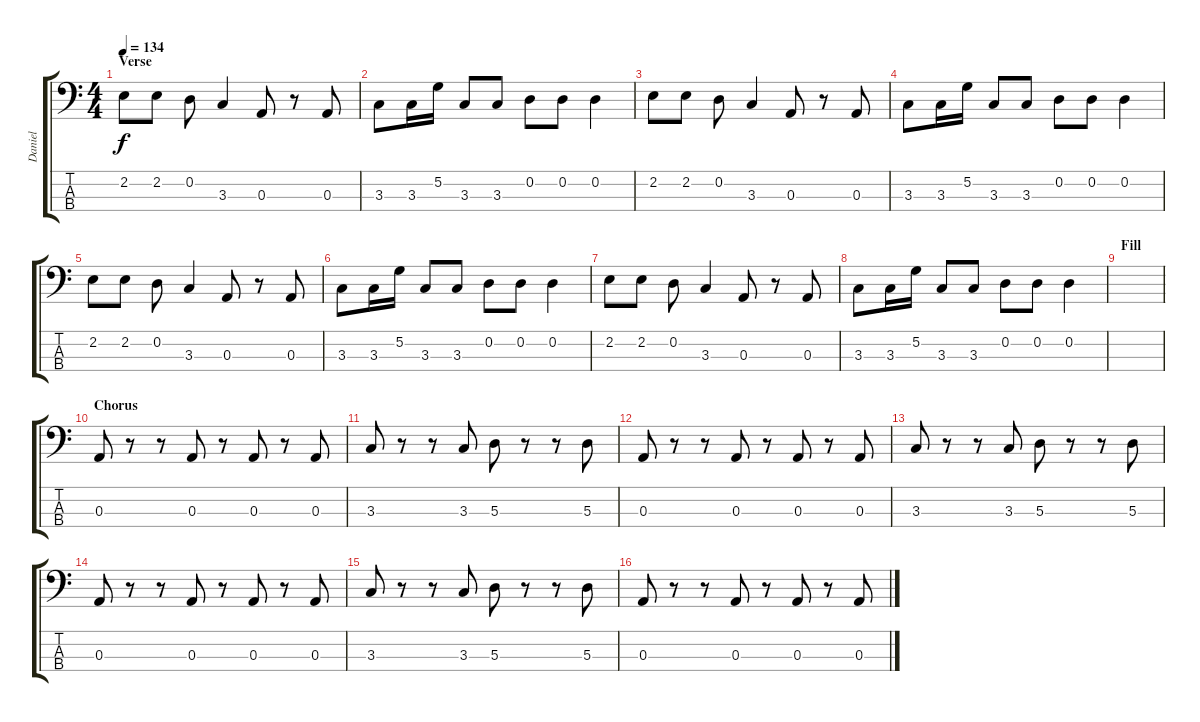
\track ("Daniel" "Daniel") {instrument slapbass2}
\staff {score tabs}
\tuning (G2 D2 A1 E1) {hide}
\ts (4 4)
\section ("" "Verse")
\tempo 134
\clef f4
\ks c
2.2.8{dy f} 2.2.8 0.2.8 3.3.4 0.3.8 r.8 0.3.8 |
3.3.8 3.3.16 5.2.16 3.3.8 3.3.8 0.2.8 0.2.8 0.2.4 |
2.2.8 2.2.8 0.2.8 3.3.4 0.3.8 r.8 0.3.8 |
3.3.8 3.3.16 5.2.16 3.3.8 3.3.8 0.2.8 0.2.8 0.2.4 |
2.2.8 2.2.8 0.2.8 3.3.4 0.3.8 r.8 0.3.8 |
3.3.8 3.3.16 5.2.16 3.3.8 3.3.8 0.2.8 0.2.8 0.2.4 |
2.2.8 2.2.8 0.2.8 3.3.4 0.3.8 r.8 0.3.8 |
3.3.8 3.3.16 5.2.16 3.3.8 3.3.8 0.2.8 0.2.8 0.2.4 |
\section ("" "Fill")
|
\section ("" "Chorus")
0.3.8 r.8 r.8 0.3.8 r.8 0.3.8 r.8 0.3.8 |
3.3.8 r.8 r.8 3.3.8 5.3.8 r.8 r.8 5.3.8 |
0.3.8 r.8 r.8 0.3.8 r.8 0.3.8 r.8 0.3.8 |
3.3.8 r.8 r.8 3.3.8 5.3.8 r.8 r.8 5.3.8 |
0.3.8 r.8 r.8 0.3.8 r.8 0.3.8 r.8 0.3.8 |
3.3.8 r.8 r.8 3.3.8 5.3.8 r.8 r.8 5.3.8 |
0.3.8 r.8 r.8 0.3.8 r.8 0.3.8 r.8 0.3.8
